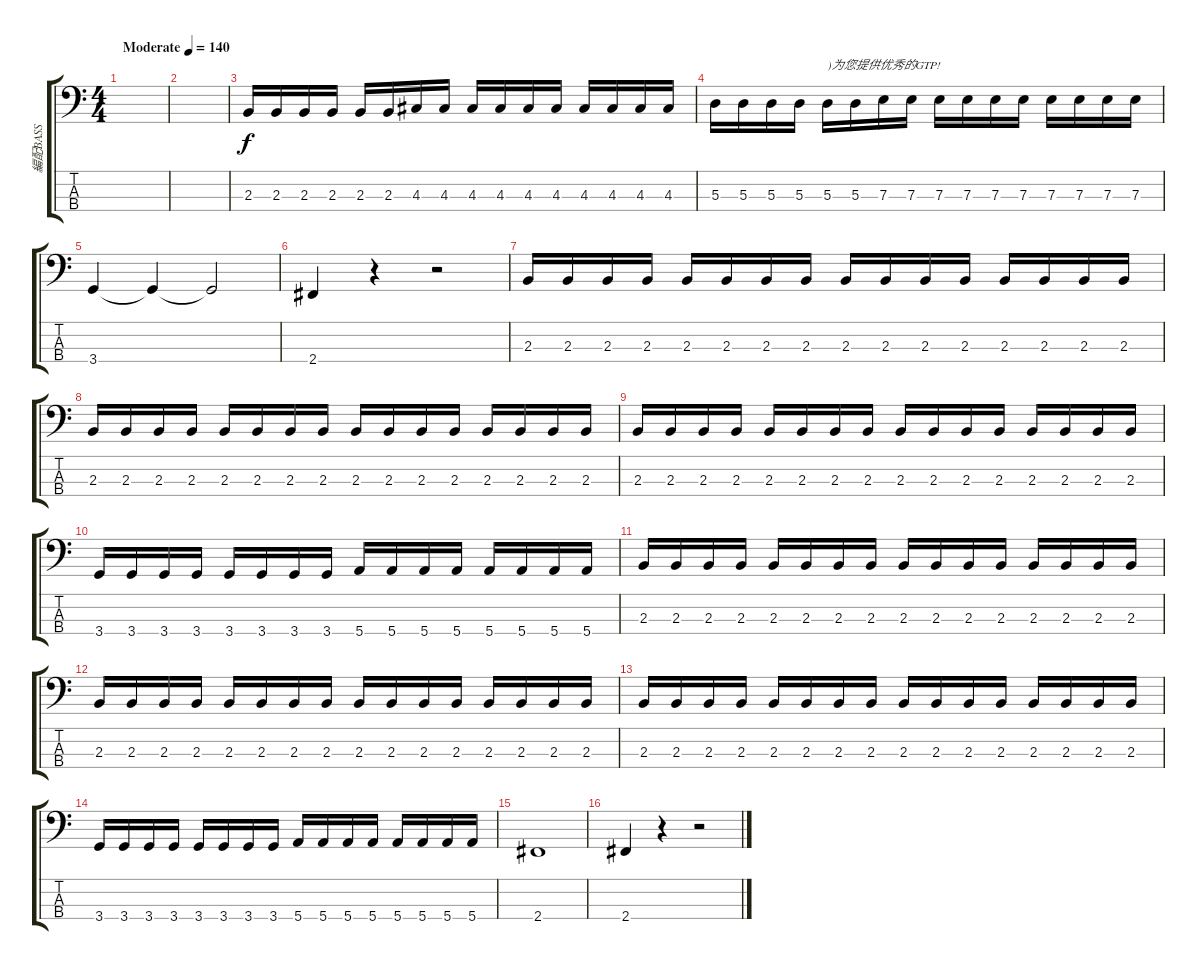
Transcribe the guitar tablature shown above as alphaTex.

\track ("編配BASS" "編配BASS") {instrument electricbassfinger}
\staff {score tabs}
\tuning (G2 D2 A1 E1) {hide}
\ts (4 4)
\tempo (140 "Moderate")
\clef f4
\ks c
|
|
2.3.16 2.3.16 2.3.16 2.3.16 2.3.16 2.3.16 4.3.16 4.3.16 4.3.16 4.3.16 4.3.16 4.3.16 4.3.16 4.3.16 4.3.16 4.3.16 |
5.3.16 5.3.16 5.3.16 5.3.16 5.3.16{txt ")为您提供优秀的GTP!"} 5.3.16 7.3.16 7.3.16 7.3.16 7.3.16 7.3.16 7.3.16 7.3.16 7.3.16 7.3.16 7.3.16 |
3.4.4 3.4{t}.4 3.4{t}.2 |
2.4.4 r.4 r.2 |
2.3.16 2.3.16 2.3.16 2.3.16 2.3.16 2.3.16 2.3.16 2.3.16 2.3.16 2.3.16 2.3.16 2.3.16 2.3.16 2.3.16 2.3.16 2.3.16 |
2.3.16 2.3.16 2.3.16 2.3.16 2.3.16 2.3.16 2.3.16 2.3.16 2.3.16 2.3.16 2.3.16 2.3.16 2.3.16 2.3.16 2.3.16 2.3.16 |
2.3.16 2.3.16 2.3.16 2.3.16 2.3.16 2.3.16 2.3.16 2.3.16 2.3.16 2.3.16 2.3.16 2.3.16 2.3.16 2.3.16 2.3.16 2.3.16 |
3.4.16 3.4.16 3.4.16 3.4.16 3.4.16 3.4.16 3.4.16 3.4.16 5.4.16 5.4.16 5.4.16 5.4.16 5.4.16 5.4.16 5.4.16 5.4.16 |
2.3.16 2.3.16 2.3.16 2.3.16 2.3.16 2.3.16 2.3.16 2.3.16 2.3.16 2.3.16 2.3.16 2.3.16 2.3.16 2.3.16 2.3.16 2.3.16 |
2.3.16 2.3.16 2.3.16 2.3.16 2.3.16 2.3.16 2.3.16 2.3.16 2.3.16 2.3.16 2.3.16 2.3.16 2.3.16 2.3.16 2.3.16 2.3.16 |
2.3.16 2.3.16 2.3.16 2.3.16 2.3.16 2.3.16 2.3.16 2.3.16 2.3.16 2.3.16 2.3.16 2.3.16 2.3.16 2.3.16 2.3.16 2.3.16 |
3.4.16 3.4.16 3.4.16 3.4.16 3.4.16 3.4.16 3.4.16 3.4.16 5.4.16 5.4.16 5.4.16 5.4.16 5.4.16 5.4.16 5.4.16 5.4.16 |
2.4.1 |
2.4.4 r.4 r.2
